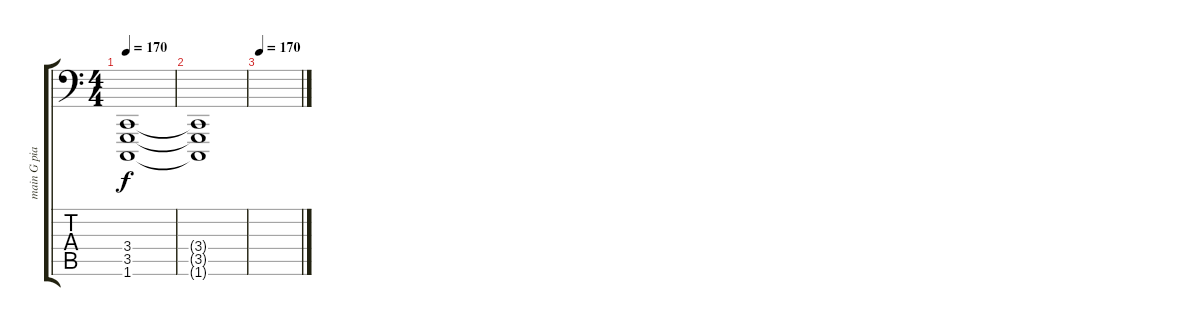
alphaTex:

\track ("main G piano" "main G pia") {instrument acousticgrandpiano}
\staff {score tabs}
\tuning (C3 G2 D2 A1 E1 B0) {hide}
\ts (4 4)
\tempo 170
\clef f4
\ks c
(3.4{t} 3.5{t} 1.6{t}).1{dy f} |
(3.4{t} 3.5{t} 1.6{t}).1 |
\tempo 170
